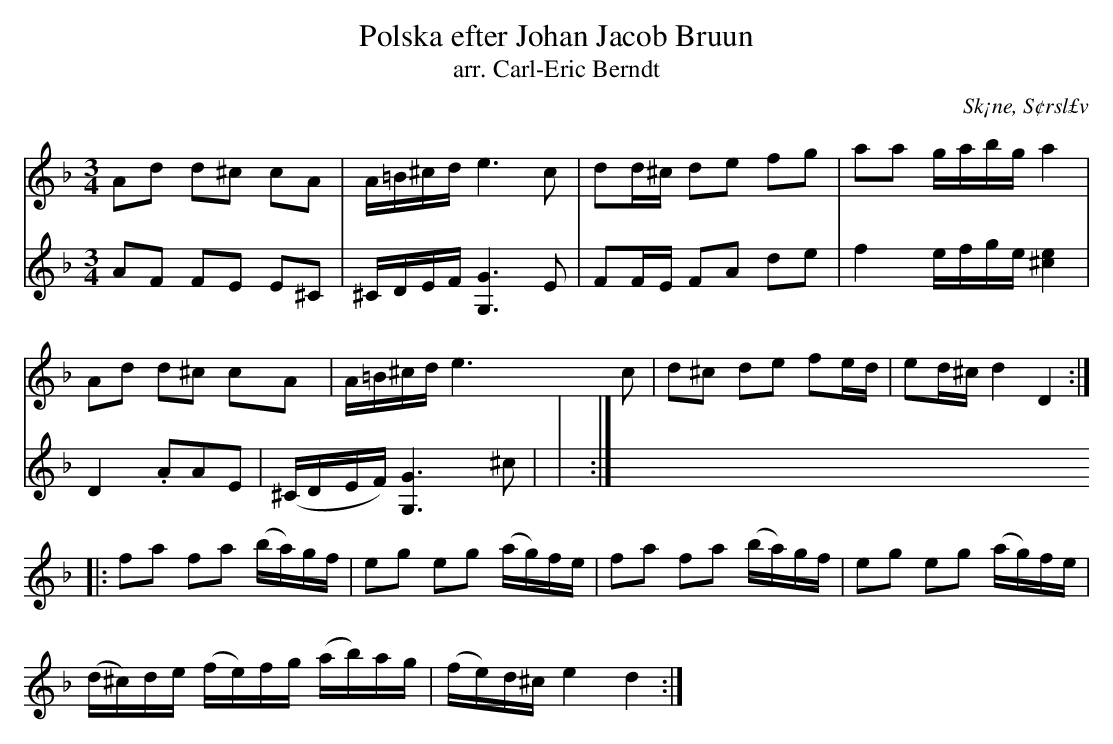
X:1
T:Polska efter Johan Jacob Bruun
T:arr. Carl-Eric Berndt
O:Sk¡ne, S¢rsl£v
M:3/4
L:1/8
K:Dm
V:1
Ad d^c cA | A/=B/^c/d/ e2>c2 | dd/^c/ de fg | aa g/a/b/g/ a2 |
Ad d^c cA | A/=B/^c/d/ e2>c2 | d^c de fe/d/ | ed/^c/ d2 D2 ::
fa fa (b/a/)g/f/ | eg eg (a/g/)f/e/ | fa fa (b/a/)g/f/ | eg eg (a/g/)f/e/ |
(d/^c/)d/e/ (f/e/)f/g/ (a/b/)a/g/ | (f/e/)d/^c/ e2 d2 :|
V:2
AF FE E^C | ^C/D/E/F/ [G2G,2]>E2 | FF/E/ FA de | f2 e/f/g/e/ [e2^c2] |
D2. AAE | (^C/D/E/F/) [G2G,2]>^c2 | |¤::
V:3
